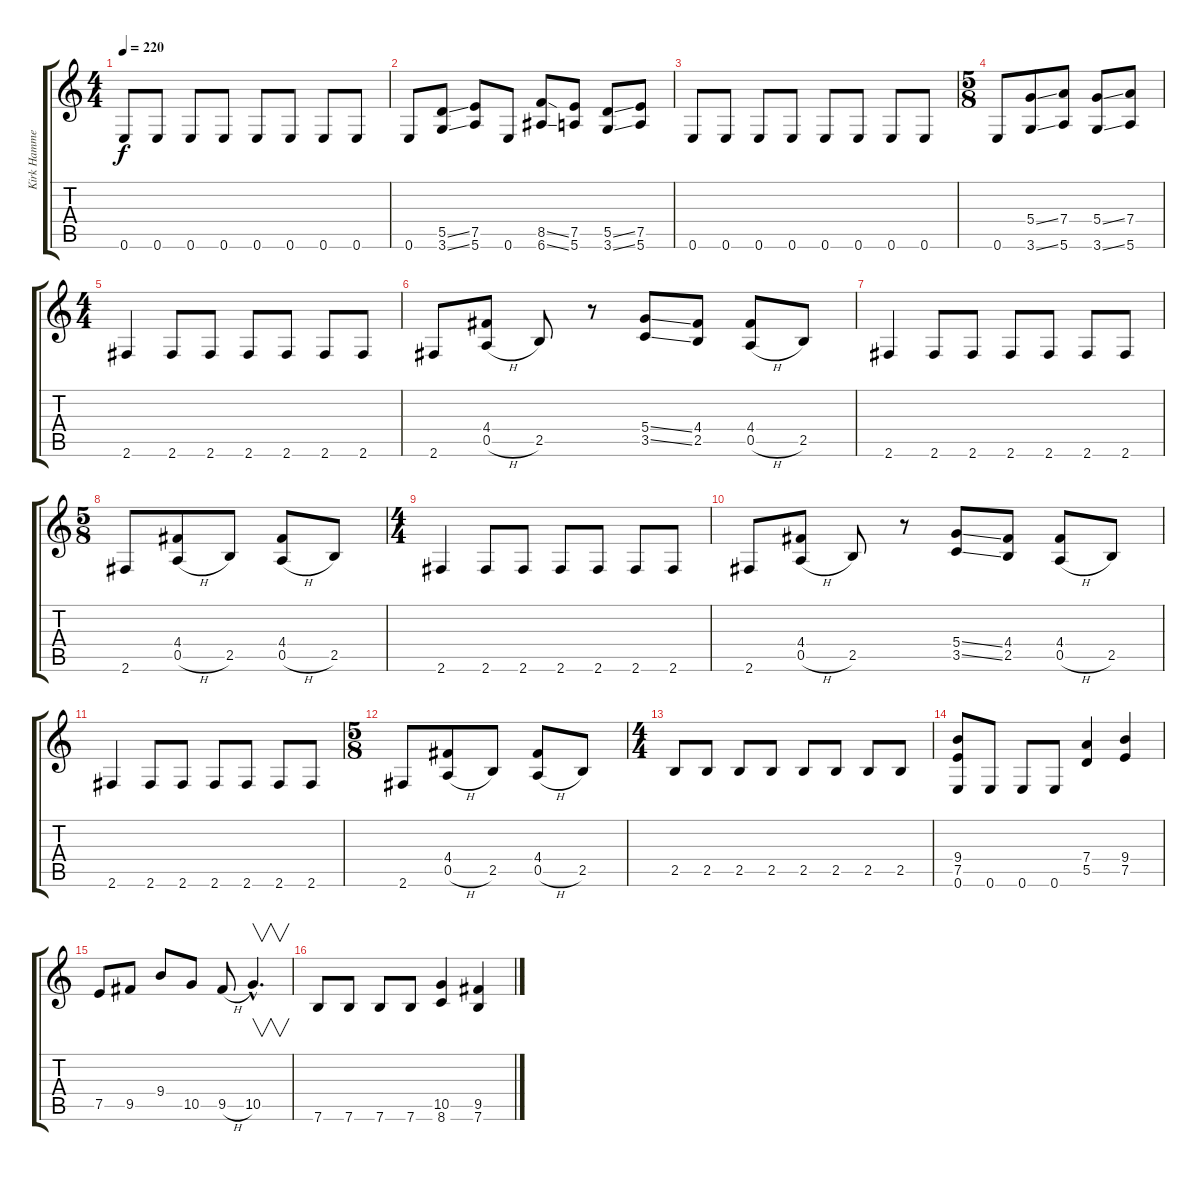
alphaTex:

\track ("Kirk Hammett Distortion" "Kirk Hamme") {instrument distortionguitar}
\staff {score tabs}
\tuning (E4 B3 G3 D3 A2 E2) {hide}
\ts (4 4)
\tempo 220
\clef g2
\ks c
0.6.8{dy f} 0.6.8 0.6.8 0.6.8 0.6.8 0.6.8 0.6.8 0.6.8 |
0.6.8 (5.5{ss} 3.6{ss}).8 (7.5 5.6).8 0.6.8 (8.5{ss} 6.6{ss}).8 (7.5 5.6).8 (5.5{ss} 3.6{ss}).8 (7.5 5.6).8 |
0.6.8 0.6.8 0.6.8 0.6.8 0.6.8 0.6.8 0.6.8 0.6.8 |
\ts (5 8)
0.6.8 (5.4{ss} 3.6{ss}).8 (7.4 5.6).8 (5.4{ss} 3.6{ss}).8 (7.4 5.6).8 |
\ts (4 4)
2.6.4 2.6.8 2.6.8 2.6.8 2.6.8 2.6.8 2.6.8 |
2.6.8 (4.4 0.5{h}).8 2.5.8 r.8 (5.4{ss} 3.5{ss}).8 (4.4 2.5).8 (4.4 0.5{h}).8 2.5.8 |
2.6.4 2.6.8 2.6.8 2.6.8 2.6.8 2.6.8 2.6.8 |
\ts (5 8)
2.6.8 (4.4 0.5{h}).8 2.5.8 (4.4 0.5{h}).8 2.5.8 |
\ts (4 4)
2.6.4 2.6.8 2.6.8 2.6.8 2.6.8 2.6.8 2.6.8 |
2.6.8 (4.4 0.5{h}).8 2.5.8 r.8 (5.4{ss} 3.5{ss}).8 (4.4 2.5).8 (4.4 0.5{h}).8 2.5.8 |
2.6.4 2.6.8 2.6.8 2.6.8 2.6.8 2.6.8 2.6.8 |
\ts (5 8)
2.6.8 (4.4 0.5{h}).8 2.5.8 (4.4 0.5{h}).8 2.5.8 |
\ts (4 4)
2.5.8 2.5.8 2.5.8 2.5.8 2.5.8 2.5.8 2.5.8 2.5.8 |
(9.4 7.5 0.6).8 0.6.8 0.6.8 0.6.8 (7.4 5.5).4 (9.4 7.5).4 |
7.5.8 9.5.8 9.4.8 10.5.8 9.5{h}.8 10.5{hac}.4{v d} |
7.6.8 7.6.8 7.6.8 7.6.8 (10.5 8.6).4 (9.5 7.6).4
